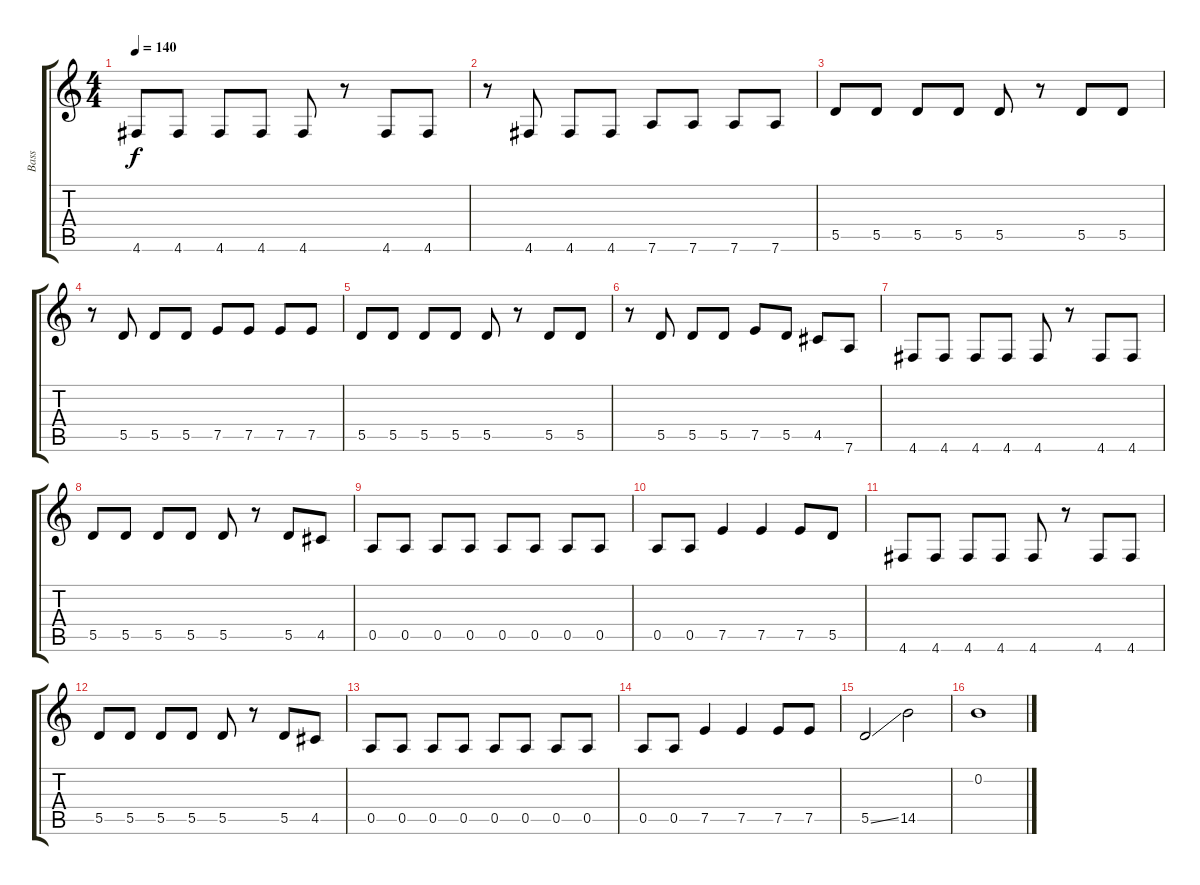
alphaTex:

\track ("Bass" "Bass") {instrument electricbassfinger}
\staff {score tabs}
\tuning (E4 B3 G3 D3 A2 D2) {hide}
\ts (4 4)
\tempo 140
\clef g2
\ks c
4.6.8{dy f} 4.6.8 4.6.8 4.6.8 4.6.8 r.8 4.6.8 4.6.8 |
r.8 4.6.8 4.6.8 4.6.8 7.6.8 7.6.8 7.6.8 7.6.8 |
5.5.8 5.5.8 5.5.8 5.5.8 5.5.8 r.8 5.5.8 5.5.8 |
r.8 5.5.8 5.5.8 5.5.8 7.5.8 7.5.8 7.5.8 7.5.8 |
5.5.8 5.5.8 5.5.8 5.5.8 5.5.8 r.8 5.5.8 5.5.8 |
r.8 5.5.8 5.5.8 5.5.8 7.5.8 5.5.8 4.5.8 7.6.8 |
4.6.8 4.6.8 4.6.8 4.6.8 4.6.8 r.8 4.6.8 4.6.8 |
5.5.8 5.5.8 5.5.8 5.5.8 5.5.8 r.8 5.5.8 4.5.8 |
0.5.8 0.5.8 0.5.8 0.5.8 0.5.8 0.5.8 0.5.8 0.5.8 |
0.5.8 0.5.8 7.5.4 7.5.4 7.5.8 5.5.8 |
4.6.8 4.6.8 4.6.8 4.6.8 4.6.8 r.8 4.6.8 4.6.8 |
5.5.8 5.5.8 5.5.8 5.5.8 5.5.8 r.8 5.5.8 4.5.8 |
0.5.8 0.5.8 0.5.8 0.5.8 0.5.8 0.5.8 0.5.8 0.5.8 |
0.5.8 0.5.8 7.5.4 7.5.4 7.5.8 7.5.8 |
5.5{ss}.2 14.5.2 |
0.2.1
